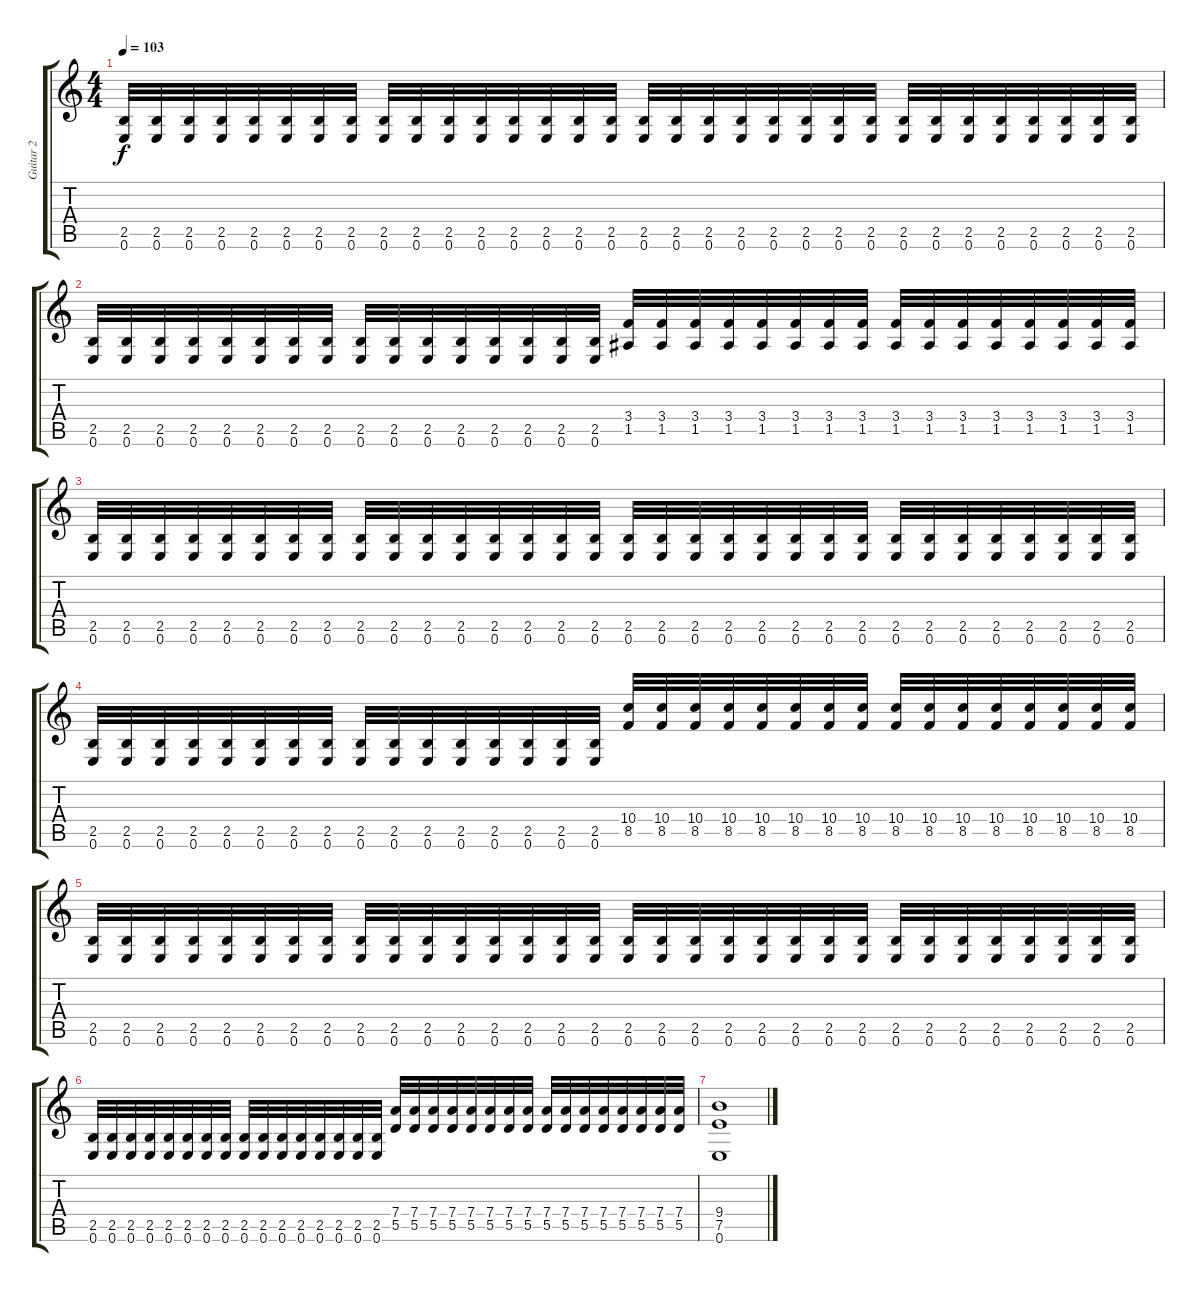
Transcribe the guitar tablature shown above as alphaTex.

\track ("Guitar 2" "Guitar 2") {instrument overdrivenguitar}
\staff {score tabs}
\tuning (E4 B3 G3 D3 A2 E2) {hide}
\ts (4 4)
\tempo 103
\clef g2
\ks c
(2.5 0.6).32{dy f} (2.5 0.6).32 (2.5 0.6).32 (2.5 0.6).32 (2.5 0.6).32 (2.5 0.6).32 (2.5 0.6).32 (2.5 0.6).32 (2.5 0.6).32 (2.5 0.6).32 (2.5 0.6).32 (2.5 0.6).32 (2.5 0.6).32 (2.5 0.6).32 (2.5 0.6).32 (2.5 0.6).32 (2.5 0.6).32 (2.5 0.6).32 (2.5 0.6).32 (2.5 0.6).32 (2.5 0.6).32 (2.5 0.6).32 (2.5 0.6).32 (2.5 0.6).32 (2.5 0.6).32 (2.5 0.6).32 (2.5 0.6).32 (2.5 0.6).32 (2.5 0.6).32 (2.5 0.6).32 (2.5 0.6).32 (2.5 0.6).32 |
(2.5 0.6).32 (2.5 0.6).32 (2.5 0.6).32 (2.5 0.6).32 (2.5 0.6).32 (2.5 0.6).32 (2.5 0.6).32 (2.5 0.6).32 (2.5 0.6).32 (2.5 0.6).32 (2.5 0.6).32 (2.5 0.6).32 (2.5 0.6).32 (2.5 0.6).32 (2.5 0.6).32 (2.5 0.6).32 (3.4 1.5).32 (3.4 1.5).32 (3.4 1.5).32 (3.4 1.5).32 (3.4 1.5).32 (3.4 1.5).32 (3.4 1.5).32 (3.4 1.5).32 (3.4 1.5).32 (3.4 1.5).32 (3.4 1.5).32 (3.4 1.5).32 (3.4 1.5).32 (3.4 1.5).32 (3.4 1.5).32 (3.4 1.5).32 |
(2.5 0.6).32 (2.5 0.6).32 (2.5 0.6).32 (2.5 0.6).32 (2.5 0.6).32 (2.5 0.6).32 (2.5 0.6).32 (2.5 0.6).32 (2.5 0.6).32 (2.5 0.6).32 (2.5 0.6).32 (2.5 0.6).32 (2.5 0.6).32 (2.5 0.6).32 (2.5 0.6).32 (2.5 0.6).32 (2.5 0.6).32 (2.5 0.6).32 (2.5 0.6).32 (2.5 0.6).32 (2.5 0.6).32 (2.5 0.6).32 (2.5 0.6).32 (2.5 0.6).32 (2.5 0.6).32 (2.5 0.6).32 (2.5 0.6).32 (2.5 0.6).32 (2.5 0.6).32 (2.5 0.6).32 (2.5 0.6).32 (2.5 0.6).32 |
(2.5 0.6).32 (2.5 0.6).32 (2.5 0.6).32 (2.5 0.6).32 (2.5 0.6).32 (2.5 0.6).32 (2.5 0.6).32 (2.5 0.6).32 (2.5 0.6).32 (2.5 0.6).32 (2.5 0.6).32 (2.5 0.6).32 (2.5 0.6).32 (2.5 0.6).32 (2.5 0.6).32 (2.5 0.6).32 (10.4 8.5).32 (10.4 8.5).32 (10.4 8.5).32 (10.4 8.5).32 (10.4 8.5).32 (10.4 8.5).32 (10.4 8.5).32 (10.4 8.5).32 (10.4 8.5).32 (10.4 8.5).32 (10.4 8.5).32 (10.4 8.5).32 (10.4 8.5).32 (10.4 8.5).32 (10.4 8.5).32 (10.4 8.5).32 |
(2.5 0.6).32 (2.5 0.6).32 (2.5 0.6).32 (2.5 0.6).32 (2.5 0.6).32 (2.5 0.6).32 (2.5 0.6).32 (2.5 0.6).32 (2.5 0.6).32 (2.5 0.6).32 (2.5 0.6).32 (2.5 0.6).32 (2.5 0.6).32 (2.5 0.6).32 (2.5 0.6).32 (2.5 0.6).32 (2.5 0.6).32 (2.5 0.6).32 (2.5 0.6).32 (2.5 0.6).32 (2.5 0.6).32 (2.5 0.6).32 (2.5 0.6).32 (2.5 0.6).32 (2.5 0.6).32 (2.5 0.6).32 (2.5 0.6).32 (2.5 0.6).32 (2.5 0.6).32 (2.5 0.6).32 (2.5 0.6).32 (2.5 0.6).32 |
(2.5 0.6).32 (2.5 0.6).32 (2.5 0.6).32 (2.5 0.6).32 (2.5 0.6).32 (2.5 0.6).32 (2.5 0.6).32 (2.5 0.6).32 (2.5 0.6).32 (2.5 0.6).32 (2.5 0.6).32 (2.5 0.6).32 (2.5 0.6).32 (2.5 0.6).32 (2.5 0.6).32 (2.5 0.6).32 (7.4 5.5).32 (7.4 5.5).32 (7.4 5.5).32 (7.4 5.5).32 (7.4 5.5).32 (7.4 5.5).32 (7.4 5.5).32 (7.4 5.5).32 (7.4 5.5).32 (7.4 5.5).32 (7.4 5.5).32 (7.4 5.5).32 (7.4 5.5).32 (7.4 5.5).32 (7.4 5.5).32 (7.4 5.5).32 |
(9.4 7.5 0.6).1
